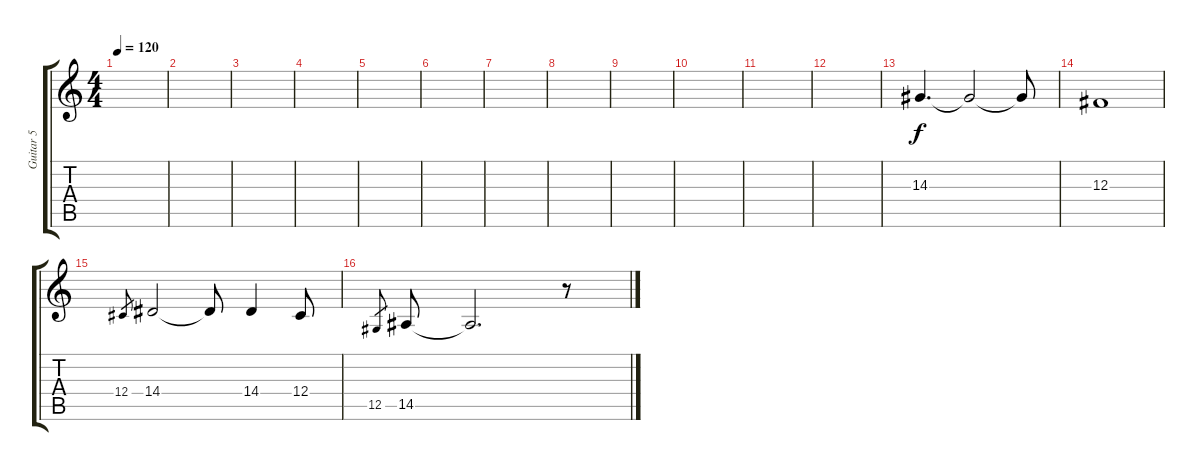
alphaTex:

\track ("Guitar 5" "Guitar 5") {instrument synthstrings2}
\staff {score tabs}
\tuning (Eb4 Bb3 Gb3 Db3 Ab2 Eb2) {hide}
\ts (4 4)
\tempo 120
\clef g2
\ks c
|
|
|
|
|
|
|
|
|
|
|
|
14.3.4{d} 14.3{t}.2 14.3{t}.8 |
12.3.1 |
12.4.8{gr} 14.4.2 14.4{t}.8 14.4.4 12.4.8 |
12.5.8{gr} 14.5.8 14.5{t}.2{d} r.8
